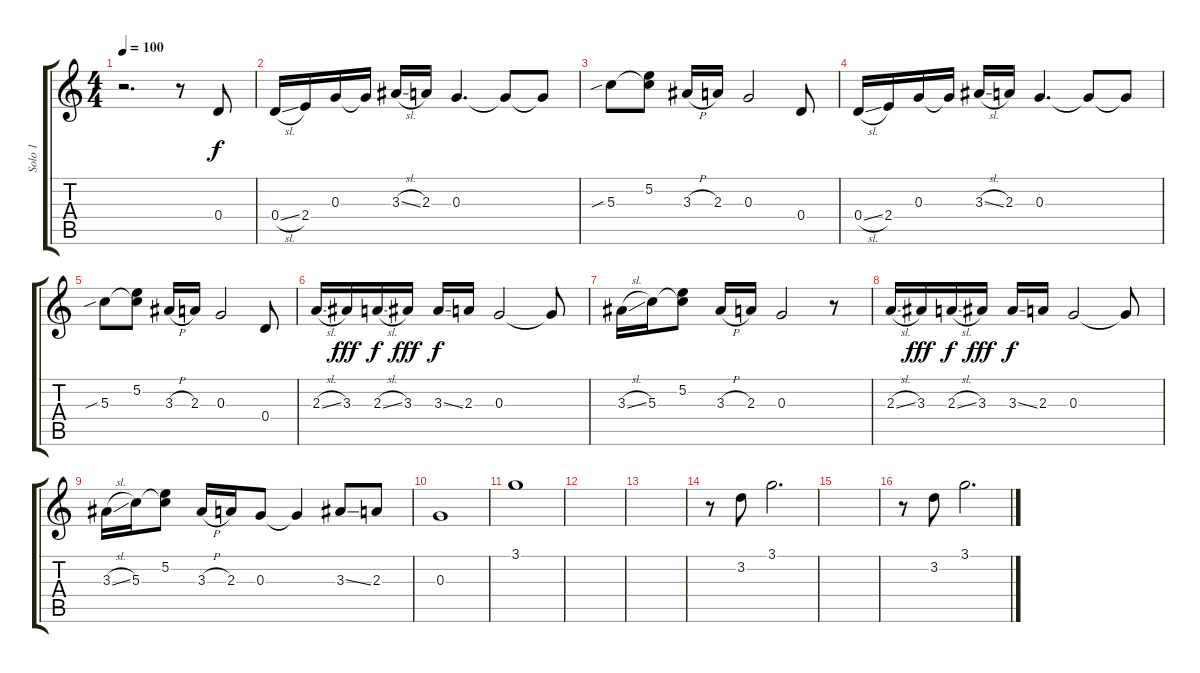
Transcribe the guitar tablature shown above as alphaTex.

\track ("Solo 1" "Solo 1") {instrument acousticguitarsteel}
\staff {score tabs}
\tuning (E4 B3 G3 D3 A2 E2) {hide}
\ts (4 4)
\tempo 100
\clef g2
\ks c
r.2{d dy f instrument acousticguitarsteel} r.8 0.4.8 |
0.4{sl}.16 2.4.16 0.3.16 0.3{t}.16 3.3{sl}.16 2.3.16 0.3.4{d} 0.3{t}.8 0.3{t}.8 |
5.3{sib}.8 (5.2 5.3{t}).8 3.3{h}.16 2.3.16 0.3.2 0.4.8 |
0.4{sl}.16 2.4.16 0.3.16 0.3{t}.16 3.3{sl}.16 2.3.16 0.3.4{d} 0.3{t}.8 0.3{t}.8 |
5.3{sib}.8 (5.2 5.3{t}).8 3.3{h}.16 2.3.16 0.3.2 0.4.8 |
2.3{sl}.16 3.3.16{dy fff} 2.3{sl}.16{dy f} 3.3.16{dy fff} 3.3{ss}.16{dy f} 2.3.16 0.3.2 0.3{t}.8 |
3.3{sl}.16 5.3.16 (5.2 5.3{t}).8 3.3{h}.16 2.3.16 0.3.2 r.8 |
2.3{sl}.16 3.3.16{dy fff} 2.3{sl}.16{dy f} 3.3.16{dy fff} 3.3{ss}.16{dy f} 2.3.16 0.3.2 0.3{t}.8 |
3.3{sl}.16 5.3.16 (5.2 5.3{t}).8 3.3{h}.16 2.3.16 0.3.8 0.3{t}.4 3.3{ss}.8 2.3.8 |
0.3.1 |
3.1.1 |
|
|
r.8{instrument electricguitarmuted} 3.2.8 3.1.2{d} |
|
r.8 3.2.8 3.1.2{d}
